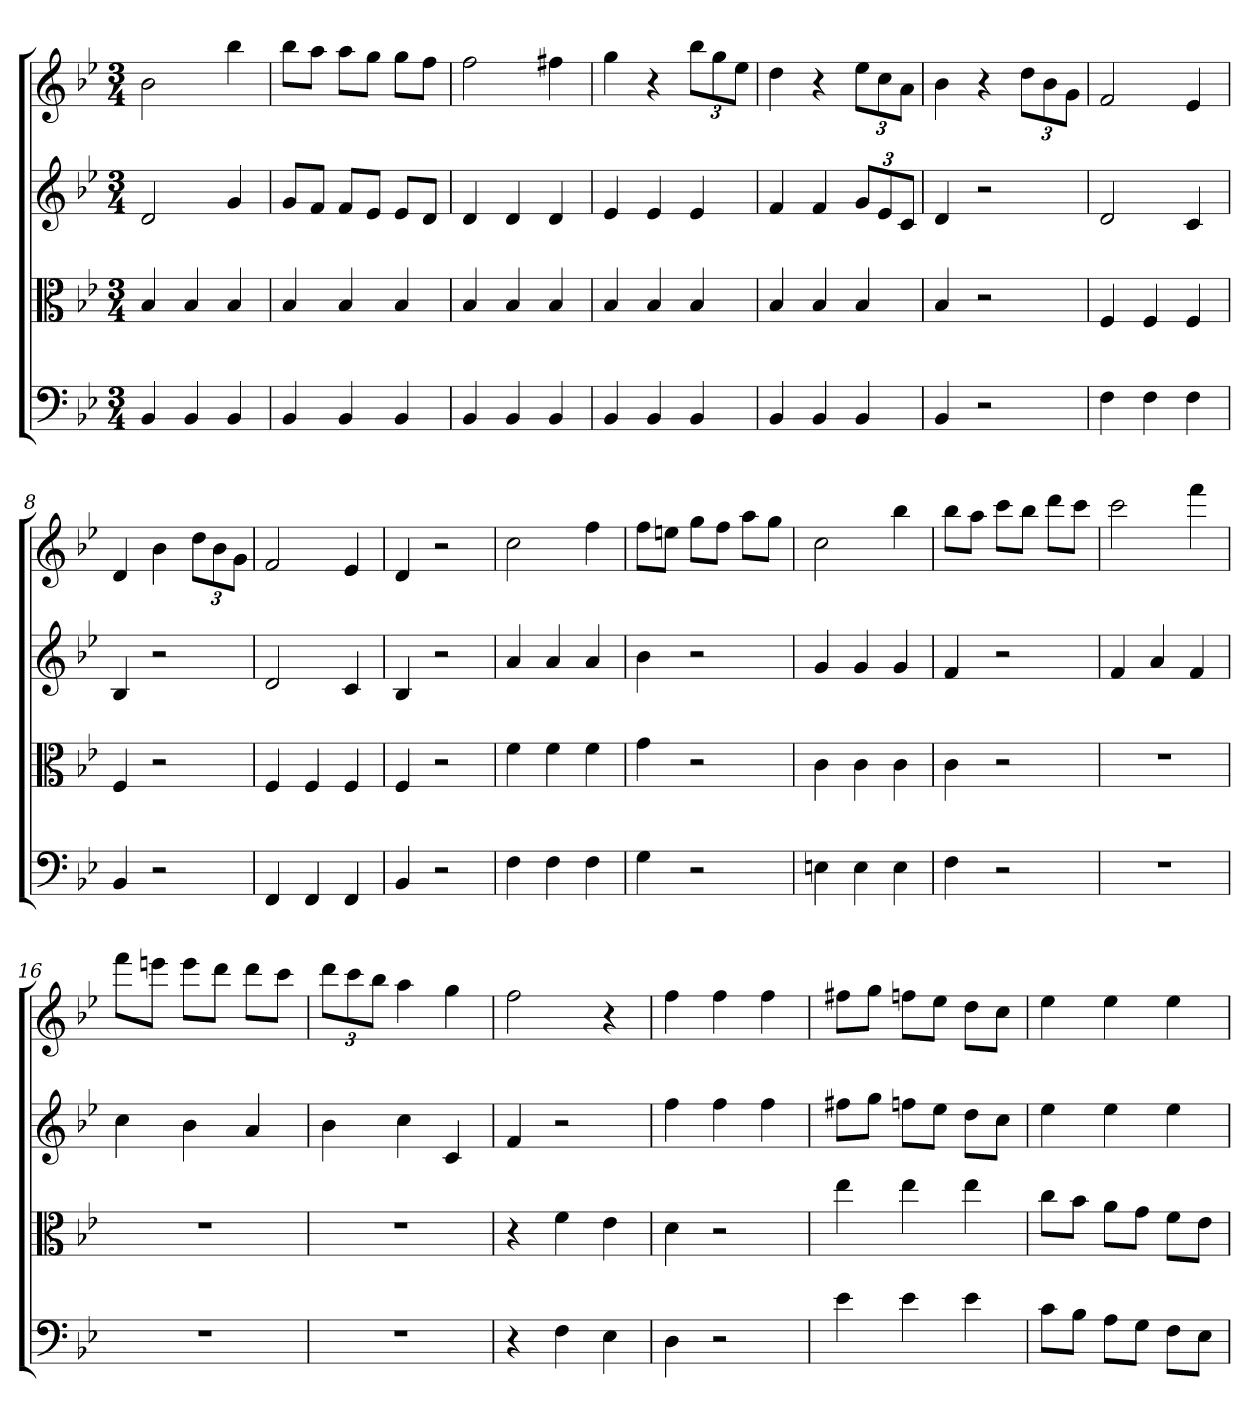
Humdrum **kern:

**kern	**kern	**kern	**kern
*part4	*part3	*part2	*part1
*staff4	*staff3	*staff2	*staff1
*clefF4	*clefC3	*	*
*k[b-e-]	*k[b-e-]	*k[b-e-]	*k[b-e-]
*B-:	*B-:	*B-:	*B-:
*M3/4	*M3/4	*M3/4	*M3/4
=	=	=	=
4BB-	4B-	2d	2b-
4BB-	4B-	.	.
4BB-	4B-	4g	4bb-
=2	=2	=2	=2
4BB-	4B-	8gL	8bb-L
.	.	8fJ	8aaJ
4BB-	4B-	8fL	8aaL
.	.	8e-J	8ggJ
4BB-	4B-	8e-L	8ggL
.	.	8dJ	8ffJ
=3	=3	=3	=3
4BB-	4B-	4d	2ff
4BB-	4B-	4d	.
4BB-	4B-	4d	4ff#X
=4	=4	=4	=4
4BB-	4B-	4e-	4gg
4BB-	4B-	4e-	4r
4BB-	4B-	4e-	12bb-L
.	.	.	12gg
.	.	.	12ee-J
=5	=5	=5	=5
4BB-	4B-	4f	4dd
4BB-	4B-	4f	4r
4BB-	4B-	12gL	12ee-L
.	.	12e-	12cc
.	.	12cJ	12aJ
=6	=6	=6	=6
4BB-	4B-	4d	4b-
2r	2r	2r	4r
.	.	.	12ddL
.	.	.	12b-
.	.	.	12gJ
=7	=7	=7	=7
4F	4F	2d	2f
4F	4F	.	.
4F	4F	4c	4e-
=8	=8	=8	=8
4BB-	4F	4B-	4d
2r	2r	2r	4b-
.	.	.	12ddL
.	.	.	12b-
.	.	.	12gJ
=9	=9	=9	=9
4FF	4F	2d	2f
4FF	4F	.	.
4FF	4F	4c	4e-
=10	=10	=10	=10
4BB-	4F	4B-	4d
2r	2r	2r	2r
=11	=11	=11	=11
4F	4f	4a	2cc
4F	4f	4a	.
4F	4f	4a	4ff
=12	=12	=12	=12
4G	4g	4b-	8ffL
.	.	.	8eenJ
2r	2r	2r	8ggL
.	.	.	8ffJ
.	.	.	8aaL
.	.	.	8ggJ
=13	=13	=13	=13
4En	4c	4g	2cc
4E	4c	4g	.
4E	4c	4g	4bb-
=14	=14	=14	=14
4F	4c	4f	8bb-L
.	.	.	8aaJ
2r	2r	2r	8cccL
.	.	.	8bb-J
.	.	.	8dddL
.	.	.	8cccJ
=15	=15	=15	=15
2.r	2.r	4f	2ccc
.	.	4a	.
.	.	4f	4fff
=16	=16	=16	=16
2.r	2.r	4cc	8fffL
.	.	.	8eeenJ
.	.	4b-	8eeeL
.	.	.	8dddJ
.	.	4a	8dddL
.	.	.	8cccJ
=17	=17	=17	=17
2.r	2.r	4b-	12dddL
.	.	.	12ccc
.	.	.	12bb-J
.	.	4cc	4aa
.	.	4c	4gg
=18	=18	=18	=18
4r	4r	4f	2ff
4F	4f	2r	.
4E-	4e-	.	4r
=19	=19	=19	=19
4D	4d	4ff	4ff
2r	2r	4ff	4ff
.	.	4ff	4ff
=20	=20	=20	=20
4e-	4ee-	8ff#XL	8ff#XL
.	.	8ggJ	8ggJ
4e-	4ee-	8ffnL	8ffnL
.	.	8ee-J	8ee-J
4e-	4ee-	8ddL	8ddL
.	.	8ccJ	8ccJ
=21	=21	=21	=21
8c\L	8cc\L	4ee-	4ee-
8B-\J	8b-\J	.	.
8A\L	8a\L	4ee-	4ee-
8G\J	8g\J	.	.
8F\L	8f\L	4ee-	4ee-
8E-\J	8e-\J	.	.
=	=	=	=
*-	*-	*-	*-
